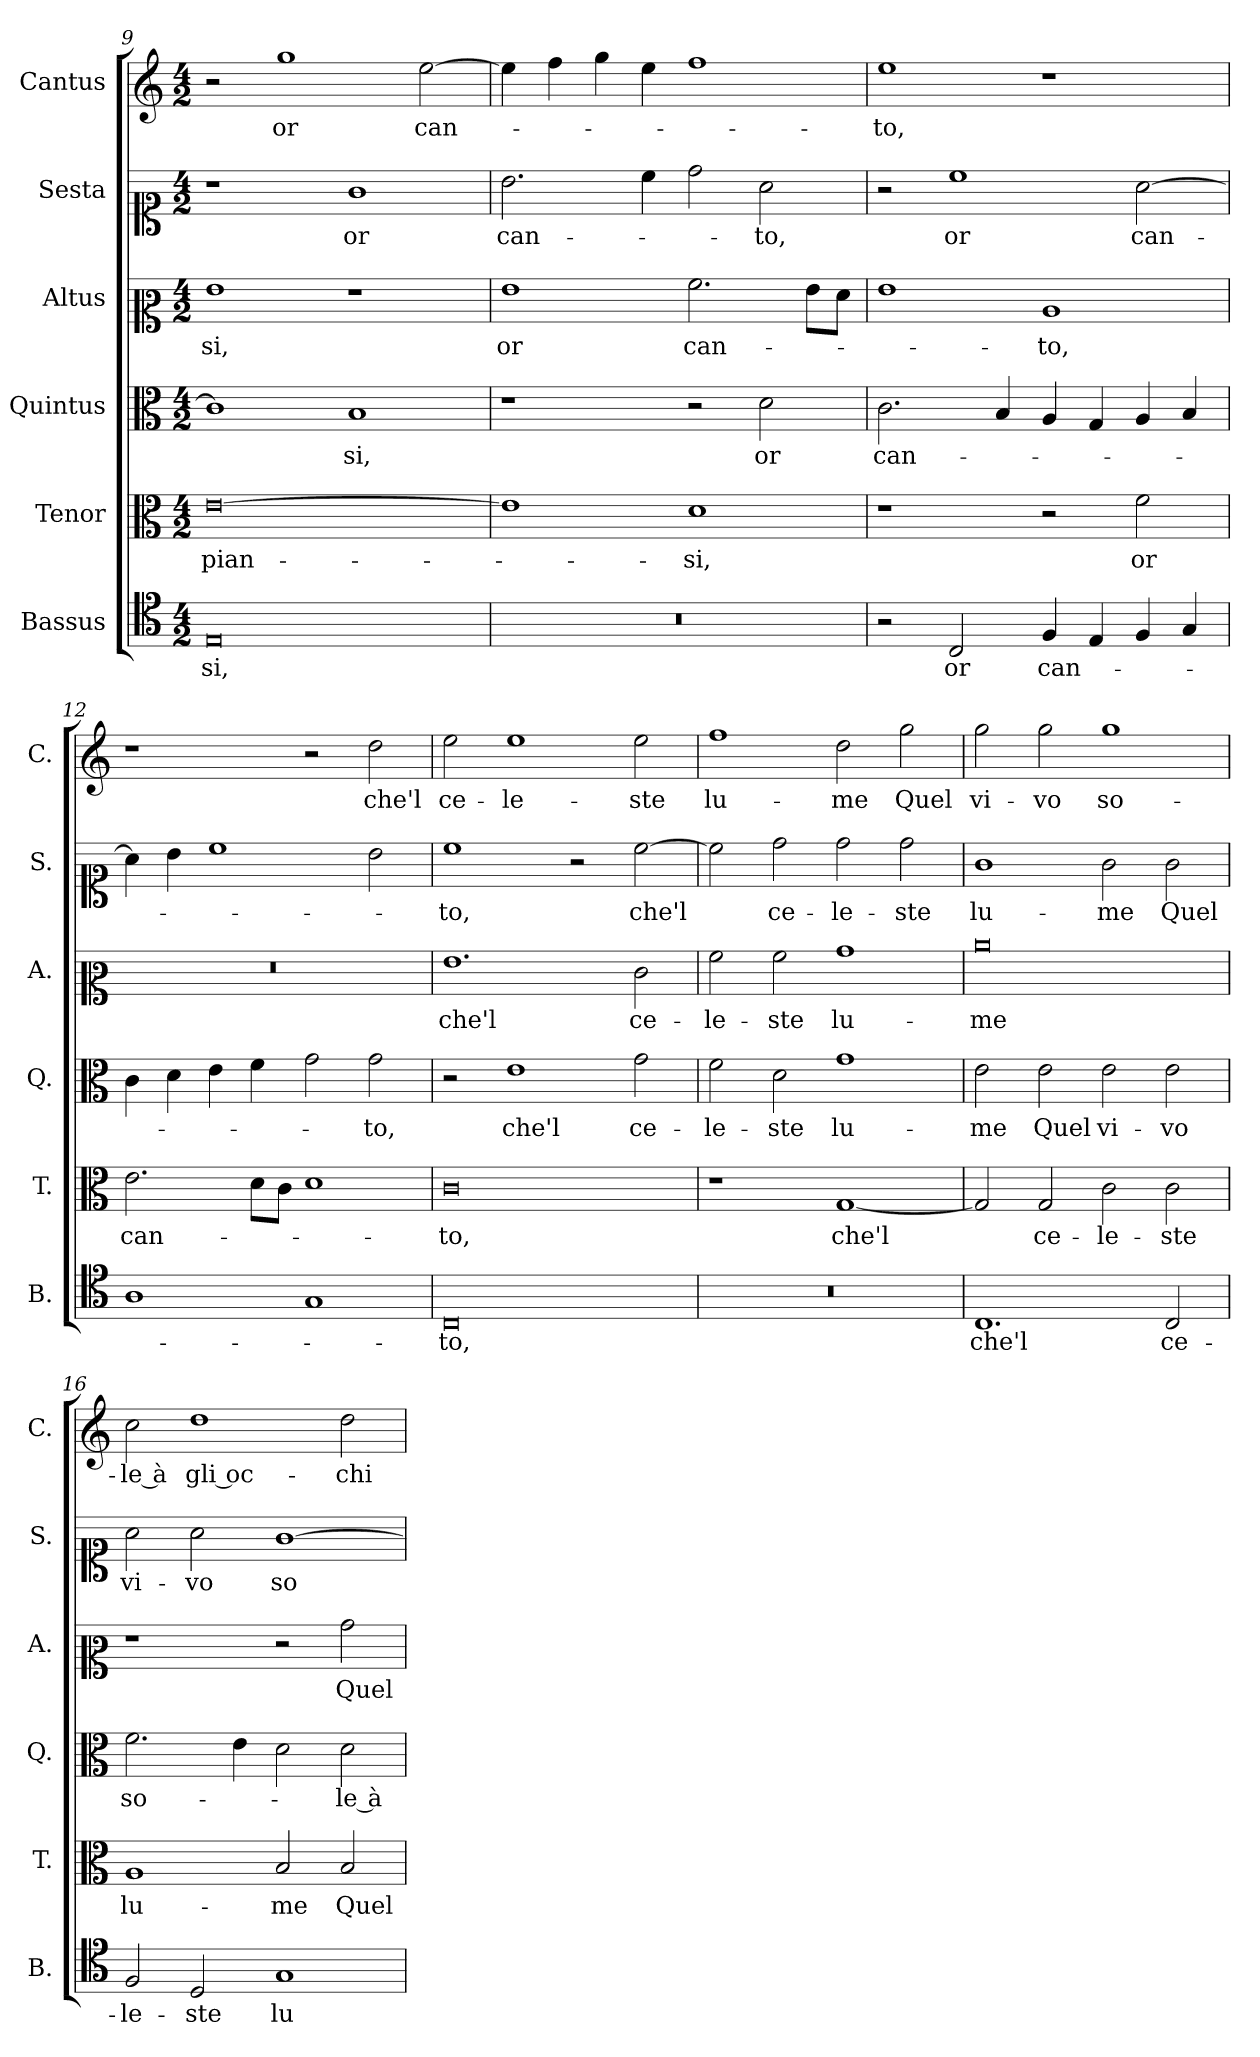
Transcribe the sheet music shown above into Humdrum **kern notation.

**kern	**text	**kern	**text	**kern	**text	**kern	**text	**kern	**text	**kern	**text
*part6	*part6	*part5	*part5	*part4	*part4	*part3	*part3	*part2	*part2	*part1	*part1
*staff6	*staff6	*staff5	*staff5	*staff4	*staff4	*staff3	*staff3	*staff2	*staff2	*staff1	*staff1
*I"Bassus	*	*I"Tenor	*	*I"Quintus	*	*I"Altus	*	*I"Sesta	*	*I"Cantus	*
*I'B.	*	*I'T.	*	*I'Q.	*	*I'A.	*	*I'S.	*	*I'C.	*
*clefC4	*	*clefC3	*	*clefC3	*	*clefC2	*	*clefC1	*	*clefG2	*
*k[]	*	*k[]	*	*k[]	*	*k[]	*	*k[]	*	*k[]	*
*M4/2	*	*M4/2	*	*M4/2	*	*M4/2	*	*M4/2	*	*M4/2	*
=9	=9	=9	=9	=9	=9	=9	=9	=9	=9	=9	=9
0E	-si,	[0e	pian-	1c]	.	1g	-si,	1r	.	2r	.
.	.	.	.	.	.	.	.	.	.	1gg	or
.	.	.	.	1B	-si,	1r	.	1g	or	.	.
.	.	.	.	.	.	.	.	.	.	[2ee\	can-
=10	=10	=10	=10	=10	=10	=10	=10	=10	=10	=10	=10
0r	.	1e]	.	1r	.	1g	or	2.b\	can-	4ee\]	.
.	.	.	.	.	.	.	.	.	.	4ff\	.
.	.	.	.	.	.	.	.	.	.	4gg\	.
.	.	.	.	.	.	.	.	4cc\	.	4ee\	.
.	.	1d	-si,	2r	.	2.a\	can-	2dd\	.	1ff	.
.	.	.	.	2d\	or	.	.	2a\	-to,	.	.
.	.	.	.	.	.	8g\L	.	.	.	.	.
.	.	.	.	.	.	8f\J	.	.	.	.	.
!!LO:LB:g=z
=11	=11	=11	=11	=11	=11	=11	=11	=11	=11	=11	=11
2r	.	1r	.	2.c\	can-	1g	.	2r	.	1ee	-to,
2C/	or	.	.	.	.	.	.	1cc	or	.	.
.	.	.	.	4B/	.	.	.	.	.	.	.
4F/	can-	2r	.	4A/	.	1c	-to,	.	.	1r	.
4E/	.	.	.	4G/	.	.	.	.	.	.	.
4F/	.	2f\	or	4A/	.	.	.	[2a\	can-	.	.
4G/	.	.	.	4B/	.	.	.	.	.	.	.
=12	=12	=12	=12	=12	=12	=12	=12	=12	=12	=12	=12
1A	.	2.e\	can-	4c\	.	0r	.	4a\]	.	1r	.
.	.	.	.	4d\	.	.	.	4b\	.	.	.
.	.	.	.	4e\	.	.	.	1cc	.	.	.
.	.	8d\L	.	4f\	.	.	.	.	.	.	.
.	.	8c\J	.	.	.	.	.	.	.	.	.
1G	.	1d	.	2g\	.	.	.	.	.	2r	.
.	.	.	.	2g\	-to,	.	.	2b\	.	2dd\	che'l
=13	=13	=13	=13	=13	=13	=13	=13	=13	=13	=13	=13
0C	-to,	0c	-to,	2r	.	1.g	che'l	1cc	-to,	2ee\	ce-
.	.	.	.	1e	che'l	.	.	.	.	1ee	-le-
.	.	.	.	.	.	.	.	2r	.	.	.
.	.	.	.	2g\	ce-	2e\	ce-	[2cc\	che'l	2ee\	-ste
=14	=14	=14	=14	=14	=14	=14	=14	=14	=14	=14	=14
0r	.	1r	.	2f\	-le-	2a\	-le-	2cc\]	.	1ff	lu-
.	.	.	.	2d\	-ste	2a\	-ste	2dd\	ce-	.	.
.	.	[1G	che'l	1g	lu-	1b	lu-	2dd\	-le-	2dd\	-me
.	.	.	.	.	.	.	.	2dd\	-ste	2gg\	Quel
=15	=15	=15	=15	=15	=15	=15	=15	=15	=15	=15	=15
1.C	che'l	2G/]	.	2e\	-me	0cc	-me	1g	lu-	2gg\	vi-
.	.	2G/	ce-	2e\	Quel	.	.	.	.	2gg\	-vo
.	.	2c\	-le-	2e\	vi-	.	.	2g\	-me	1gg	so-
2C/	ce-	2c\	-ste	2e\	-vo	.	.	2g\	Quel	.	.
=16	=16	=16	=16	=16	=16	=16	=16	=16	=16	=16	=16
2F/	-le-	1A	lu-	2.f\	so-	1r	.	2a\	vi-	2cc\	-le à
2D/	-ste	.	.	.	.	.	.	2a\	-vo	1dd	gli oc-
.	.	.	.	4e\	.	.	.	.	.	.	.
1G	lu-	2B/	-me	2d\	.	2r	.	[1g	so-	.	.
.	.	2B/	Quel	2d\	-le à	2b\	Quel	.	.	2dd\	-chi
=	=	=	=	=	=	=	=	=	=	=	=
*-	*-	*-	*-	*-	*-	*-	*-	*-	*-	*-	*-
